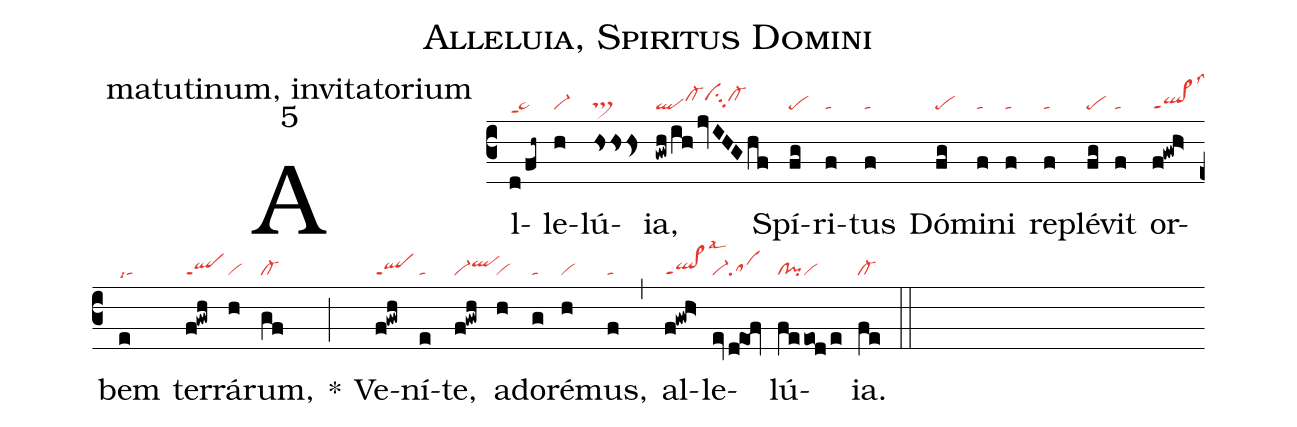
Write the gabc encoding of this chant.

name: Alleluia, Spiritus Domini;
office-part: matutinum, invitatorium;
mode: 5;
nabc-lines: 1;
%%
(c3)
Al(d/fh~|ta>ppt1)le(h|vi-)lú(hshs/hs<|ts>)ia,(gwh/ih/jvIHGhf|qlcl-hivihisu3cl-hi) Spí(fg|pe)ri(f|ta)tus(f|ta) Dó(fg|pe)mi(f|ta)ni(f|ta) rep(f|ta)lé(fg|pe)vit(f|ta) or(f!gwh>|ql>ppt1lss3)bem(e|talsi7) ter(f!gwh|qlppt1)rá(h|vi)rum,(gf|cl-) *(;)
Ve(f!gwh|qlppt1)ní(e|ta)te,(f!gwh|vi-qlhi) a(h|vi)do(g|ta)ré(h|vi)mus,(f|ta) (,)
al(f!gwh>|ql>ppt1lsal3)le(ev/d!eo!fv|vi-sa)lú(fe/eo!d/e|cl!pivi)ia.(fe|cl-) (::)
